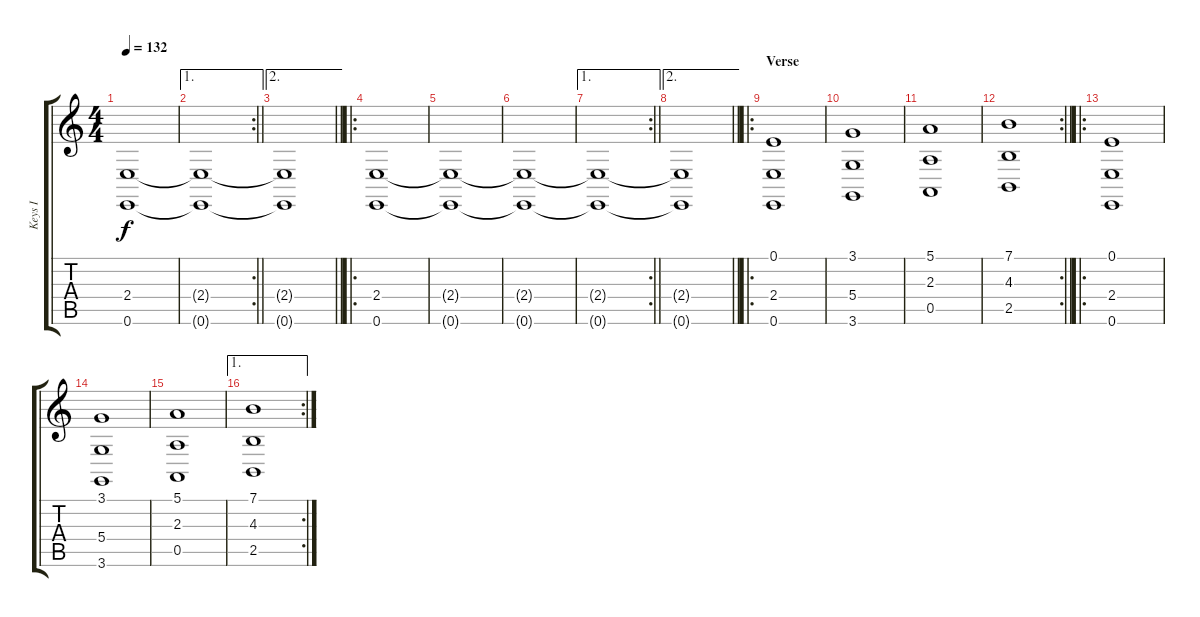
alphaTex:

\track ("Keys I" "Keys I") {instrument stringensemble1}
\staff {score tabs}
\tuning (E4 B3 G3 D3 A2 E2) {hide}
\ts (4 4)
\tempo 132
\clef g2
\ks c
(2.4{t} 0.6{t}).1{dy f} |
\ae 1
\rc 2
\barLineRight lightlight
(2.4{t} 0.6{t}).1 |
\ae 2
\barLineRight lightlight
(2.4{t} 0.6{t}).1 |
\ro
\section ("" "")
(2.4 0.6).1 |
(2.4{t} 0.6{t}).1 |
(2.4{t} 0.6{t}).1 |
\ae 1
\rc 2
\barLineRight lightlight
(2.4{t} 0.6{t}).1 |
\ae 2
\barLineRight lightlight
(2.4{t} 0.6{t}).1 |
\ro
\section ("" "Verse")
(0.1 2.4 0.6).1 |
(3.1 5.4 3.6).1 |
(5.1 2.3 0.5).1 |
\rc 2
\barLineRight lightlight
(7.1 4.3 2.5).1 |
\ro
\section ("" "")
(0.1 2.4 0.6).1 |
(3.1 5.4 3.6).1 |
(5.1 2.3 0.5).1 |
\ae 1
\rc 2
(7.1 4.3 2.5).1
